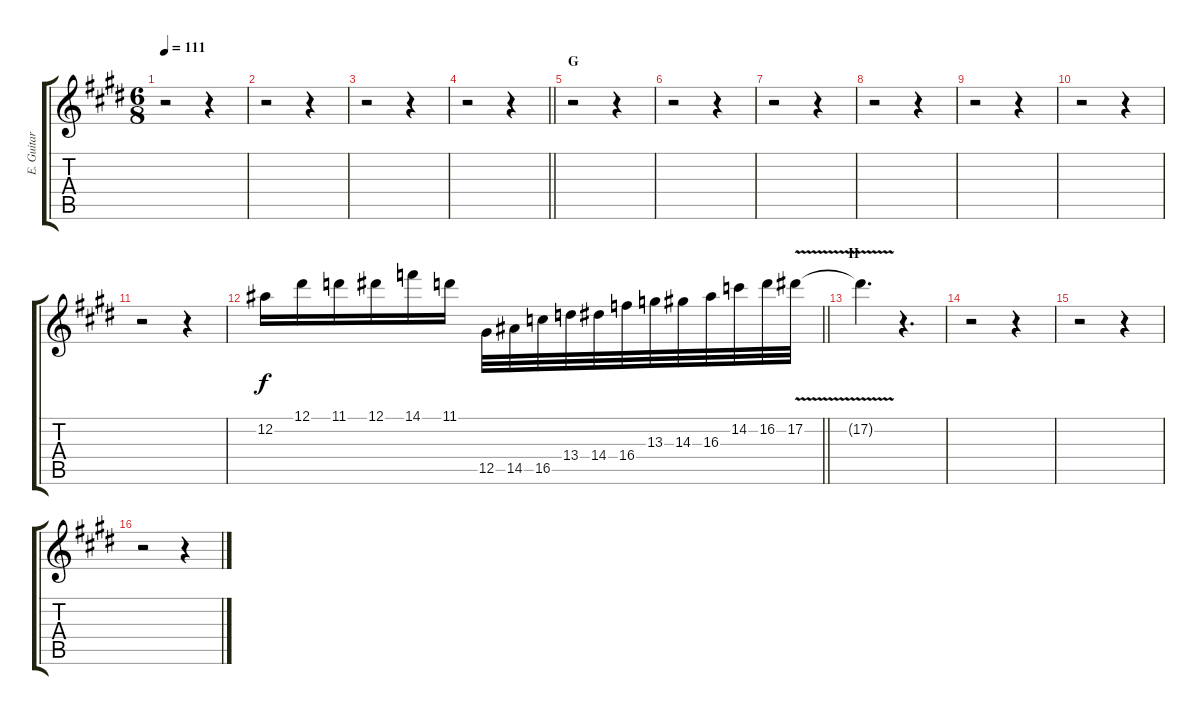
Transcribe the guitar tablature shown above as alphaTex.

\track ("E. Guitar IV" "E. Guitar ") {instrument overdrivenguitar}
\staff {score tabs}
\tuning (Eb4 Bb3 Gb3 Db3 Ab2 Eb2) {hide}
\ts (6 8)
\tempo 111
\clef g2
\ks e
r.2{dy f} r.4 |
r.2 r.4 |
r.2 r.4 |
\barLineRight lightlight
r.2 r.4 |
\section ("" "G")
r.2 r.4 |
r.2 r.4 |
r.2 r.4 |
r.2 r.4 |
r.2 r.4 |
r.2 r.4 |
r.2 r.4 |
\barLineRight lightlight
12.2.16 12.1.16 11.1.16 12.1.16 14.1.16 11.1.16 12.5.32 14.5.32 16.5.32 13.4.32 14.4.32 16.4.32 13.3.32 14.3.32 16.3.32 14.2.32 16.2.32 17.2{v}.32 |
\section ("" "H")
17.2{t}.4{d} r.4{d} |
r.2 r.4 |
r.2 r.4 |
r.2 r.4
